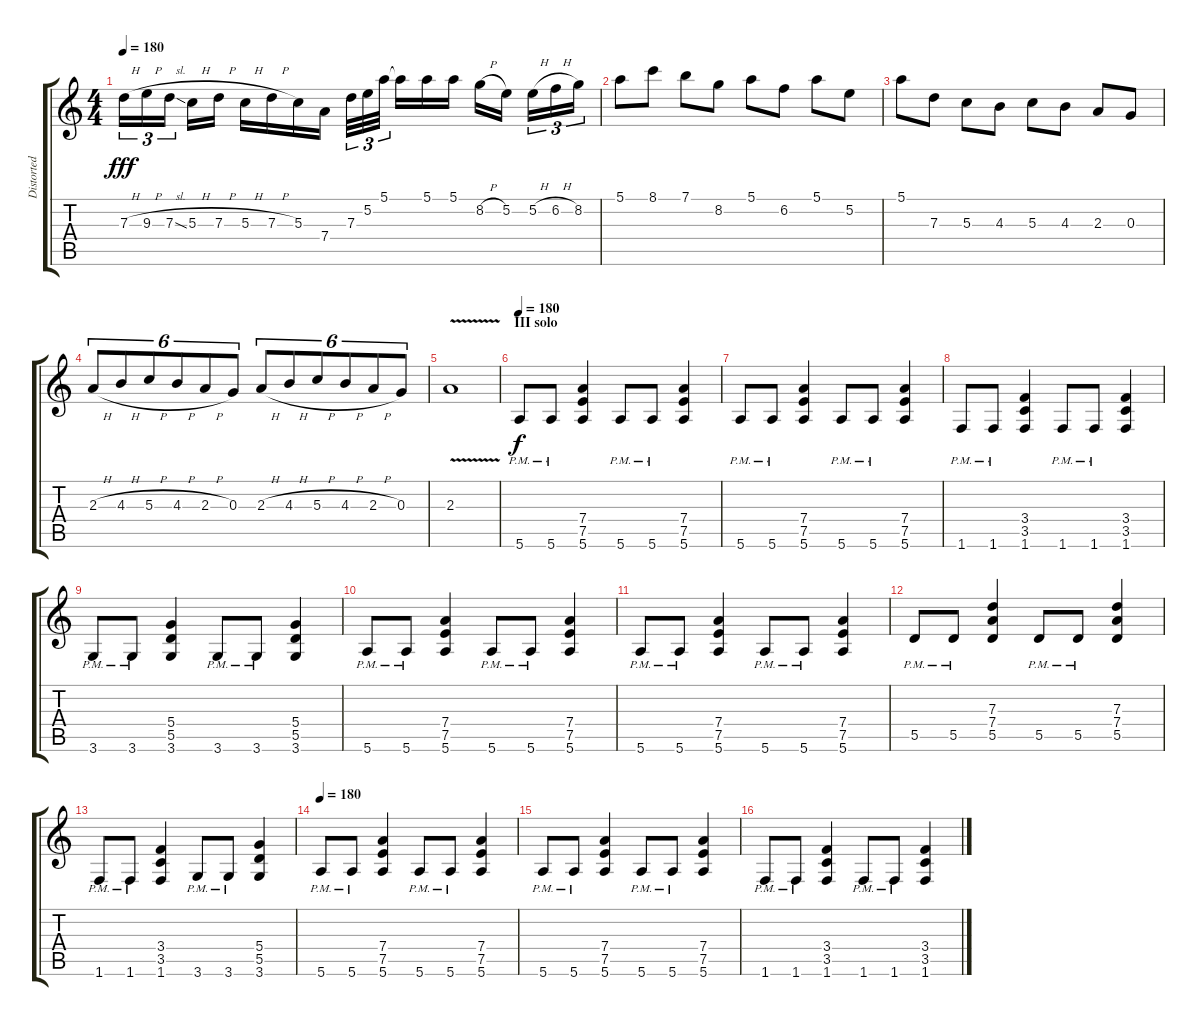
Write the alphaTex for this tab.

\track ("Distorted Gtr 2" "Distorted ") {instrument acousticguitarnylon}
\staff {score tabs}
\tuning (E4 B3 G3 D3 A2 E2) {hide}
\ts (4 4)
\tempo 180
\clef g2
\ks aminor
7.3{h}.16{tu (3 2) dy fff} 9.3{h}.16{tu (3 2)} 7.3{sl}.16{tu (3 2)} 5.3{h}.16 7.3{h}.16 5.3{h}.16 7.3{h}.16 5.3.16 7.4.16 7.3.32{tu (3 2)} 5.2.32{tu (3 2)} 5.1.32{tu (3 2)} 5.1{t}.16 5.1.16 5.1.16 8.2{h}.16 5.2.16 5.2{h}.16{tu (3 2)} 6.2{h}.16{tu (3 2)} 8.2.16{tu (3 2)} |
5.1.8 8.1.8 7.1.8 8.2.8 5.1.8 6.2.8 5.1.8 5.2.8 |
5.1.8 7.3.8 5.3.8 4.3.8 5.3.8 4.3.8 2.3.8 0.3.8 |
2.3{h}.8{tu (6 4)} 4.3{h}.8{tu (6 4)} 5.3{h}.8{tu (6 4)} 4.3{h}.8{tu (6 4)} 2.3{h}.8{tu (6 4)} 0.3.8{tu (6 4)} 2.3{h}.8{tu (6 4)} 4.3{h}.8{tu (6 4)} 5.3{h}.8{tu (6 4)} 4.3{h}.8{tu (6 4)} 2.3{h}.8{tu (6 4)} 0.3.8{tu (6 4)} |
2.3{v}.1 |
\section ("" "III solo")
\tempo 180
5.6{pm}.8{dy f} 5.6{pm}.8 (7.4 7.5 5.6).4 5.6{pm}.8 5.6{pm}.8 (7.4 7.5 5.6).4 |
5.6{pm}.8 5.6{pm}.8 (7.4 7.5 5.6).4 5.6{pm}.8 5.6{pm}.8 (7.4 7.5 5.6).4 |
1.6{pm}.8 1.6{pm}.8 (3.4 3.5 1.6).4 1.6{pm}.8 1.6{pm}.8 (3.4 3.5 1.6).4 |
3.6{pm}.8 3.6{pm}.8 (5.4 5.5 3.6).4 3.6{pm}.8 3.6{pm}.8 (5.4 5.5 3.6).4 |
5.6{pm}.8 5.6{pm}.8 (7.4 7.5 5.6).4 5.6{pm}.8 5.6{pm}.8 (7.4 7.5 5.6).4 |
5.6{pm}.8 5.6{pm}.8 (7.4 7.5 5.6).4 5.6{pm}.8 5.6{pm}.8 (7.4 7.5 5.6).4 |
5.5{pm}.8 5.5{pm}.8 (7.3 7.4 5.5).4 5.5{pm}.8 5.5{pm}.8 (7.3 7.4 5.5).4 |
1.6{pm}.8 1.6{pm}.8 (3.4 3.5 1.6).4 3.6{pm}.8 3.6{pm}.8 (5.4 5.5 3.6).4 |
\tempo 180
5.6{pm}.8 5.6{pm}.8 (7.4 7.5 5.6).4 5.6{pm}.8 5.6{pm}.8 (7.4 7.5 5.6).4 |
5.6{pm}.8 5.6{pm}.8 (7.4 7.5 5.6).4 5.6{pm}.8 5.6{pm}.8 (7.4 7.5 5.6).4 |
1.6{pm}.8 1.6{pm}.8 (3.4 3.5 1.6).4 1.6{pm}.8 1.6{pm}.8 (3.4 3.5 1.6).4
